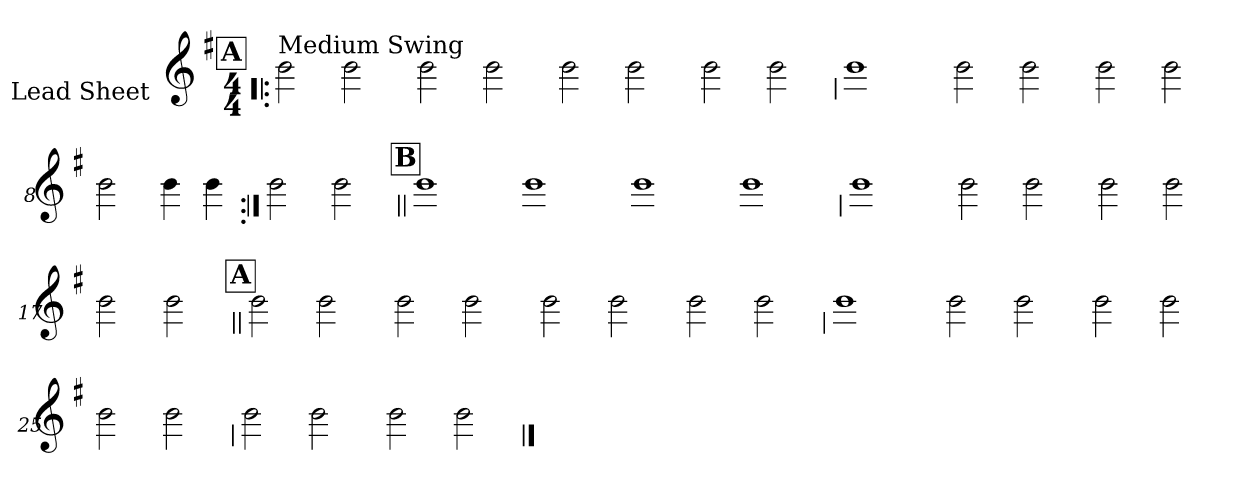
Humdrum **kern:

**kern
*part1
*staff1
*I"Lead Sheet
*stria0
*clefG2
*k[f#]
*G:
*M4/4
!!LO:REH:place=s1:a:t=A
=1!|:
!LO:TX:a:t=Medium Swing
2b
2b
=2-
2b
2b
=3-
2b
2b
=4-
2b
2b
!!LO:LB:g=z
=5
1b
=6-
2b
2b
=7-
2b
2b
=8-
2b
4b
4b
!!LO:LB:g=z
=9:|!
2b
2b
!!LO:LB:g=z
!!LO:REH:place=s1:a:t=B
=10||
1b
=11-
1b
=12-
1b
=13-
1b
!!LO:LB:g=z
=14
1b
=15-
2b
2b
=16-
2b
2b
=17-
2b
2b
!!LO:LB:g=z
!!LO:REH:place=s1:a:t=A
=18||
2b
2b
=19-
2b
2b
=20-
2b
2b
=21-
2b
2b
!!LO:LB:g=z
=22
1b
=23-
2b
2b
=24-
2b
2b
=25-
2b
2b
!!LO:LB:g=z
=26
2b
2b
=27-
2b
2b
==
*-
